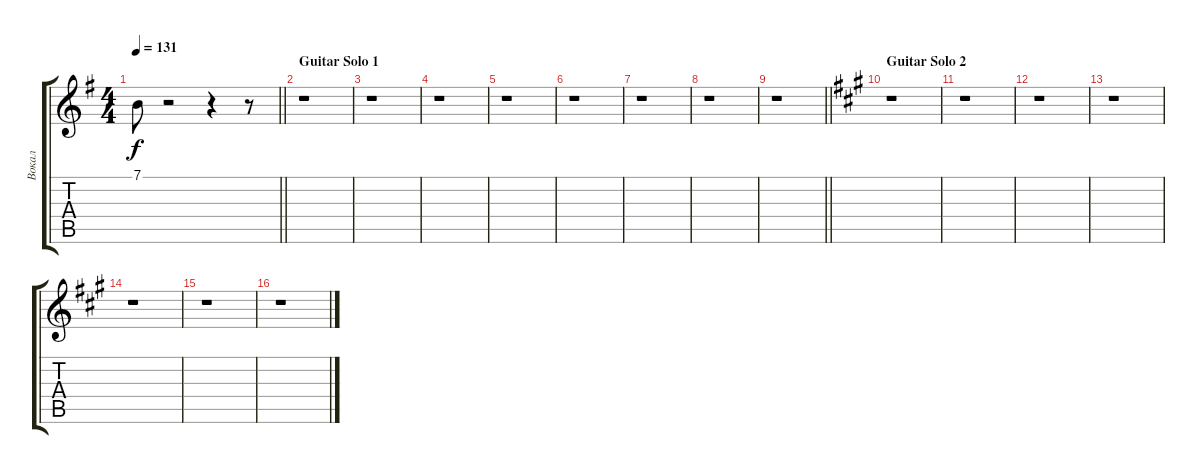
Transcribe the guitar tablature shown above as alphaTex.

\track ("Вокал" "Вокал") {instrument trumpet}
\staff {score tabs}
\tuning (E4 B3 G3 D3 A2 E2) {hide}
\ts (4 4)
\tempo 131
\clef g2
\barLineRight lightlight
\ks eminor
7.1{t}.8{dy f} r.2 r.4 r.8 |
\section ("" "Guitar Solo 1")
r.1 |
r.1 |
r.1 |
r.1 |
r.1 |
r.1 |
r.1 |
\barLineRight lightlight
r.1 |
\section ("" "Guitar Solo 2")
\ks f#minor
r.1 |
r.1 |
r.1 |
r.1 |
r.1 |
r.1 |
r.1
